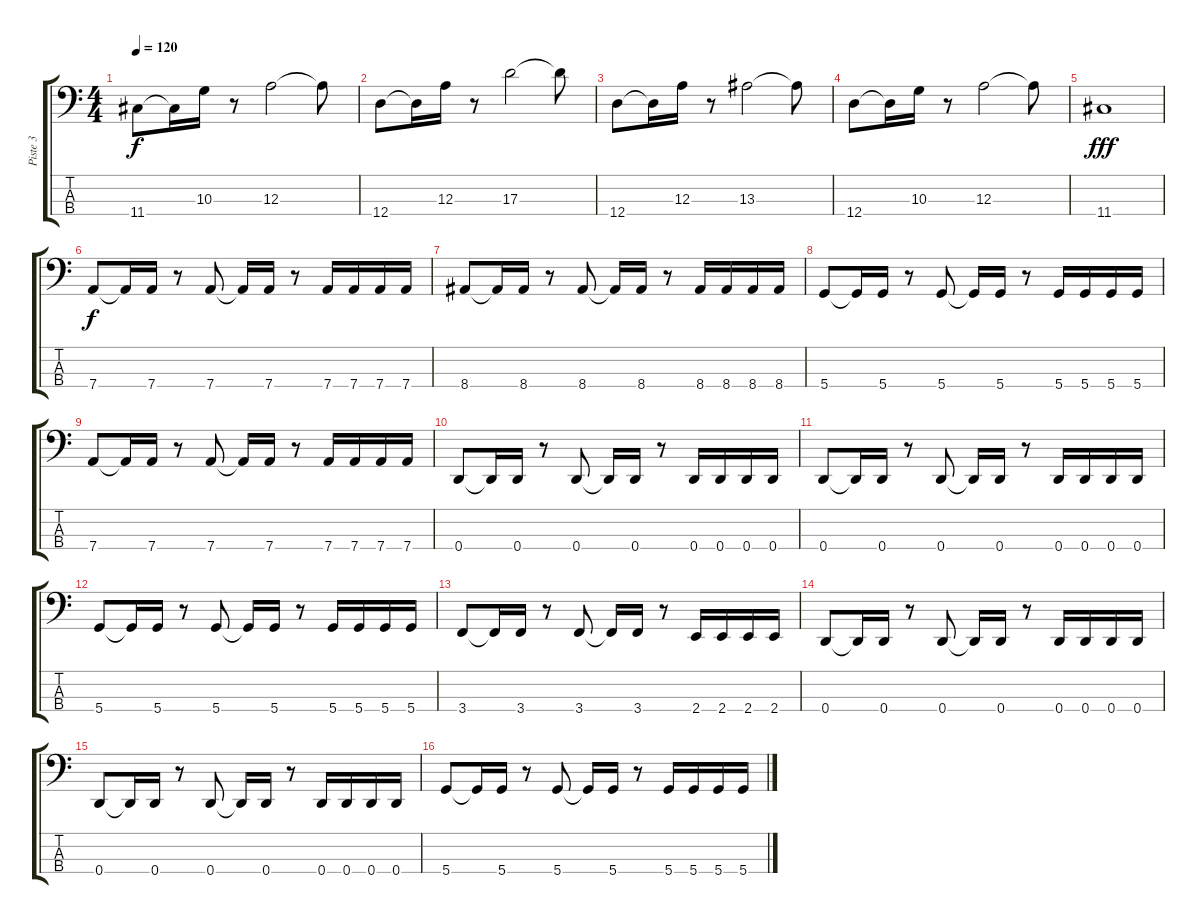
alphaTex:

\track ("Piste 3" "Piste 3") {instrument slapbass1}
\staff {score tabs}
\tuning (G2 D2 A1 D1) {hide}
\ts (4 4)
\tempo 120
\clef f4
\ks c
11.4.8{dy f} 11.4{t}.16 10.3.16 r.8 12.3.2 12.3{t}.8 |
12.4.8 12.4{t}.16 12.3.16 r.8 17.3.2 17.3{t}.8 |
12.4.8 12.4{t}.16 12.3.16 r.8 13.3.2 13.3{t}.8 |
12.4.8 12.4{t}.16 10.3.16 r.8 12.3.2 12.3{t}.8 |
11.4.1{dy fff} |
7.4.8{dy f} 7.4{t}.16 7.4.16 r.8 7.4.8 7.4{t}.16 7.4.16 r.8 7.4.16 7.4.16 7.4.16 7.4.16 |
8.4.8 8.4{t}.16 8.4.16 r.8 8.4.8 8.4{t}.16 8.4.16 r.8 8.4.16 8.4.16 8.4.16 8.4.16 |
5.4.8 5.4{t}.16 5.4.16 r.8 5.4.8 5.4{t}.16 5.4.16 r.8 5.4.16 5.4.16 5.4.16 5.4.16 |
7.4.8 7.4{t}.16 7.4.16 r.8 7.4.8 7.4{t}.16 7.4.16 r.8 7.4.16 7.4.16 7.4.16 7.4.16 |
0.4.8 0.4{t}.16 0.4.16 r.8 0.4.8 0.4{t}.16 0.4.16 r.8 0.4.16 0.4.16 0.4.16 0.4.16 |
0.4.8 0.4{t}.16 0.4.16 r.8 0.4.8 0.4{t}.16 0.4.16 r.8 0.4.16 0.4.16 0.4.16 0.4.16 |
5.4.8 5.4{t}.16 5.4.16 r.8 5.4.8 5.4{t}.16 5.4.16 r.8 5.4.16 5.4.16 5.4.16 5.4.16 |
3.4.8 3.4{t}.16 3.4.16 r.8 3.4.8 3.4{t}.16 3.4.16 r.8 2.4.16 2.4.16 2.4.16 2.4.16 |
0.4.8 0.4{t}.16 0.4.16 r.8 0.4.8 0.4{t}.16 0.4.16 r.8 0.4.16 0.4.16 0.4.16 0.4.16 |
0.4.8 0.4{t}.16 0.4.16 r.8 0.4.8 0.4{t}.16 0.4.16 r.8 0.4.16 0.4.16 0.4.16 0.4.16 |
5.4.8 5.4{t}.16 5.4.16 r.8 5.4.8 5.4{t}.16 5.4.16 r.8 5.4.16 5.4.16 5.4.16 5.4.16
